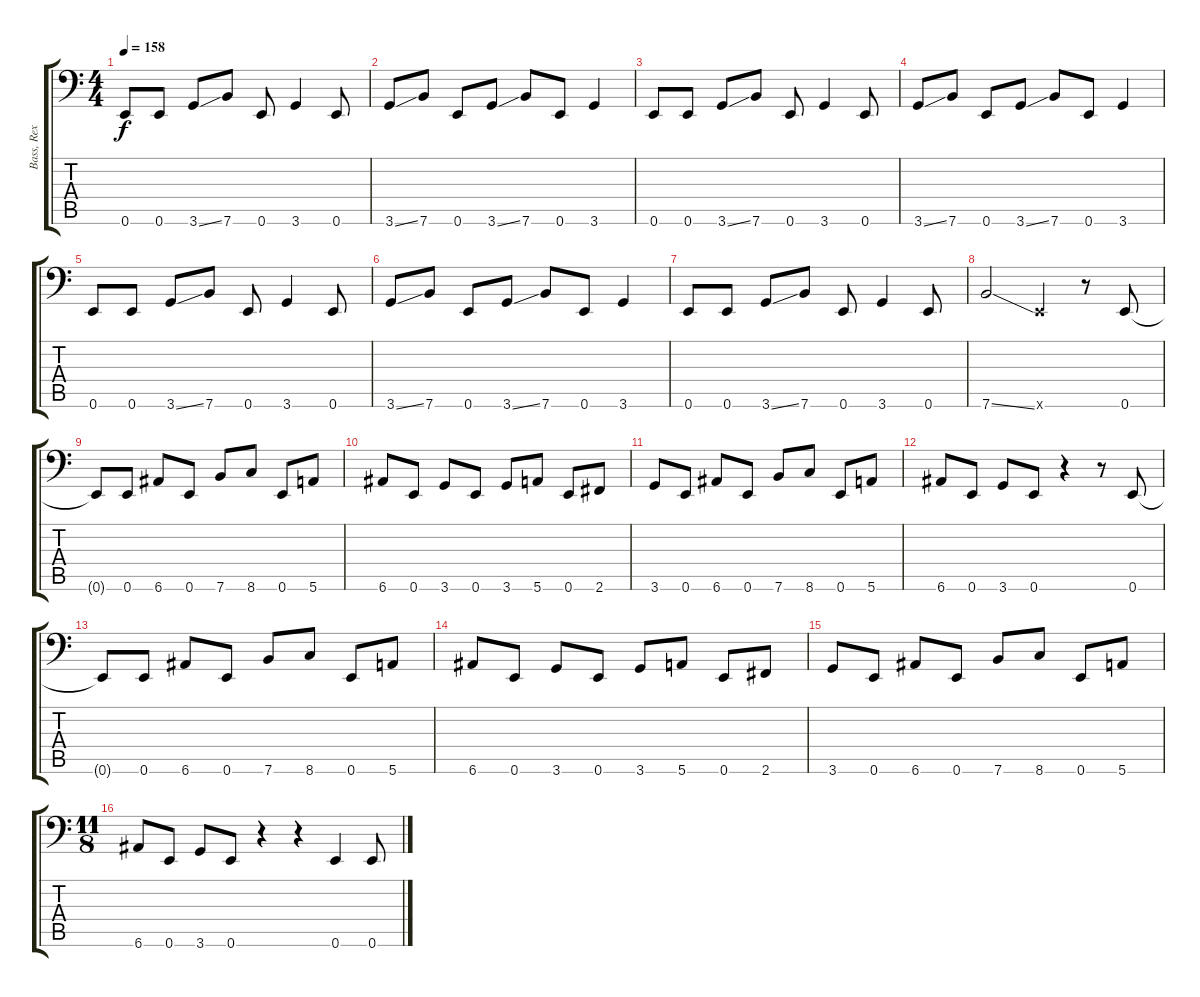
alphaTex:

\track ("Bass, Rex" "Bass, Rex") {instrument electricbasspick}
\staff {score tabs}
\tuning (E3 B2 G2 D2 A1 E1) {hide}
\ts (4 4)
\tempo 158
\clef f4
\ks c
0.6.8{dy f} 0.6.8 3.6{ss}.8 7.6.8 0.6.8 3.6.4 0.6.8 |
3.6{ss}.8 7.6.8 0.6.8 3.6{ss}.8 7.6.8 0.6.8 3.6.4 |
0.6.8 0.6.8 3.6{ss}.8 7.6.8 0.6.8 3.6.4 0.6.8 |
3.6{ss}.8 7.6.8 0.6.8 3.6{ss}.8 7.6.8 0.6.8 3.6.4 |
0.6.8 0.6.8 3.6{ss}.8 7.6.8 0.6.8 3.6.4 0.6.8 |
3.6{ss}.8 7.6.8 0.6.8 3.6{ss}.8 7.6.8 0.6.8 3.6.4 |
0.6.8 0.6.8 3.6{ss}.8 7.6.8 0.6.8 3.6.4 0.6.8 |
7.6{ss}.2 0.6{x}.4 r.8 0.6.8 |
0.6{t}.8 0.6.8 6.6.8 0.6.8 7.6.8 8.6.8 0.6.8 5.6.8 |
6.6.8 0.6.8 3.6.8 0.6.8 3.6.8 5.6.8 0.6.8 2.6.8 |
3.6.8 0.6.8 6.6.8 0.6.8 7.6.8 8.6.8 0.6.8 5.6.8 |
6.6.8 0.6.8 3.6.8 0.6.8 r.4 r.8 0.6.8 |
0.6{t}.8 0.6.8 6.6.8 0.6.8 7.6.8 8.6.8 0.6.8 5.6.8 |
6.6.8 0.6.8 3.6.8 0.6.8 3.6.8 5.6.8 0.6.8 2.6.8 |
3.6.8 0.6.8 6.6.8 0.6.8 7.6.8 8.6.8 0.6.8 5.6.8 |
\ts (11 8)
6.6.8 0.6.8 3.6.8 0.6.8 r.4 r.4 0.6.4 0.6.8
